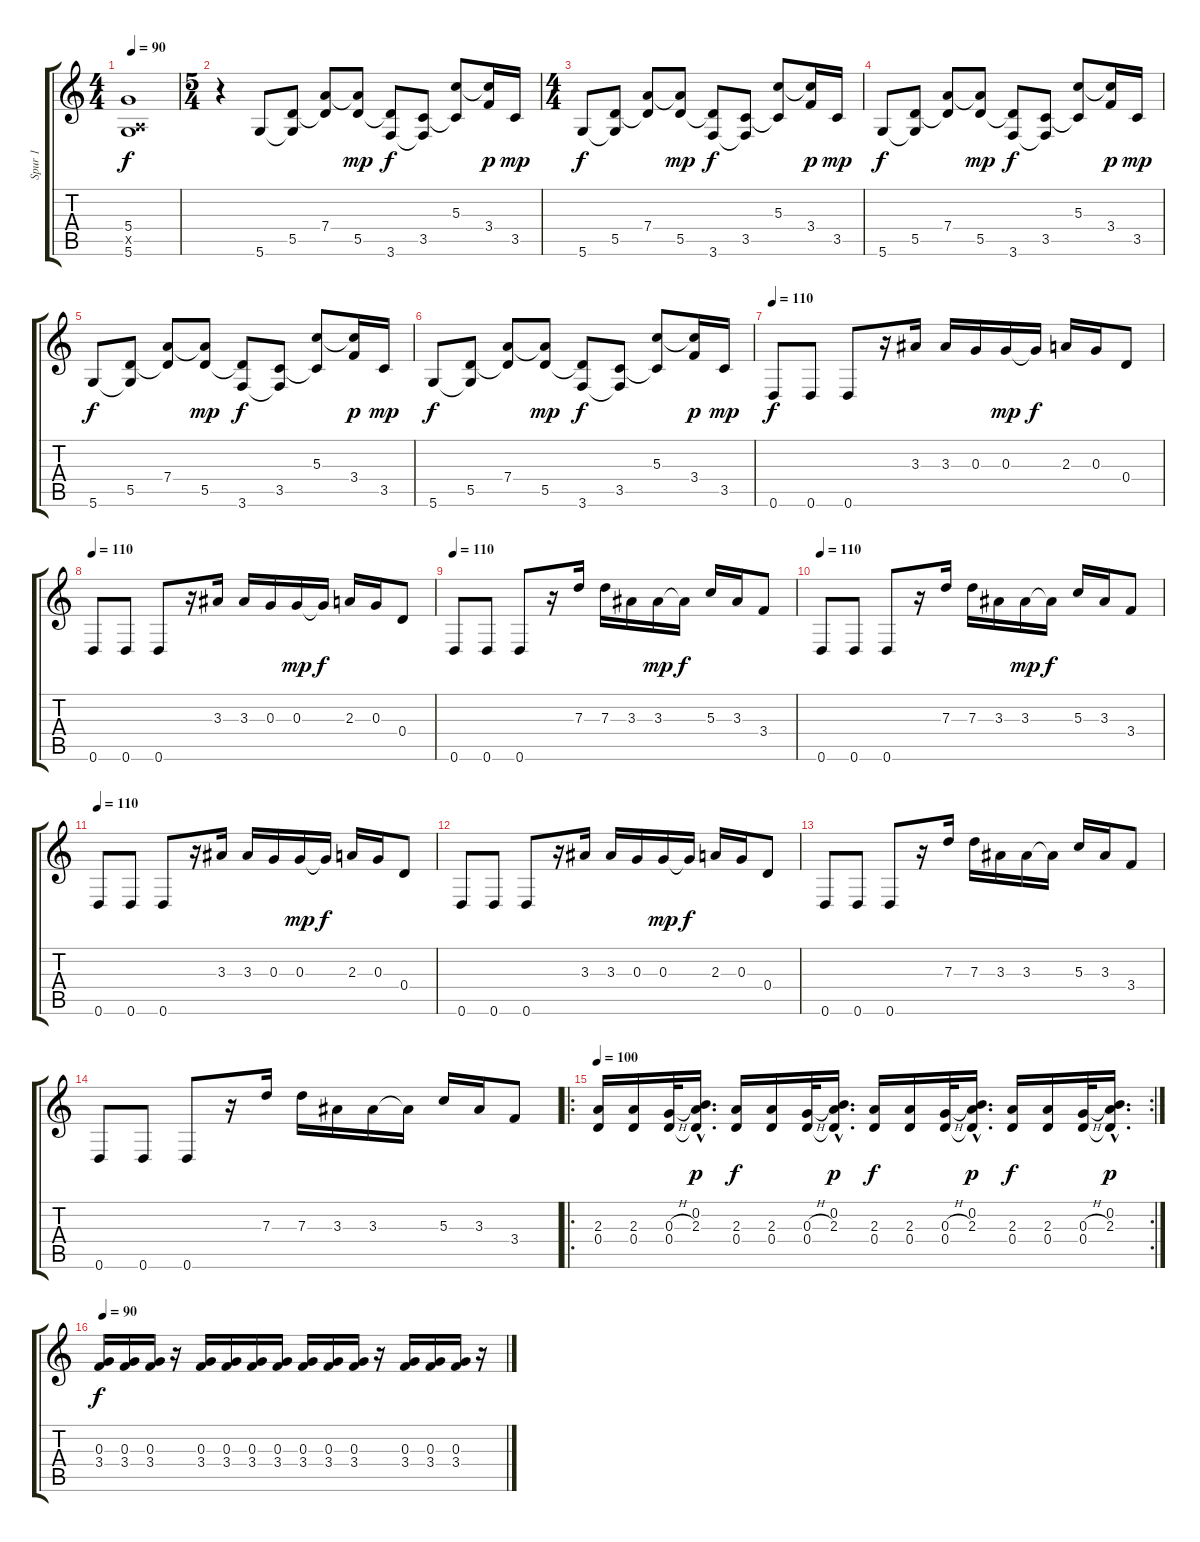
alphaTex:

\track ("Spur 1" "Spur 1") {instrument electricguitarclean}
\staff {score tabs}
\tuning (E4 B3 G3 D3 A2 D2) {hide}
\ts (4 4)
\tempo 90
\clef g2
\ks c
(5.4 0.5{x} 5.6).1{dy f instrument electricguitarclean} |
\ts (5 4)
r.4 5.6.8 (5.5 5.6{t}).8 (7.4 5.5{t}).8 (7.4{t} 5.5).8{dy mp} (5.5{t} 3.6).8{dy f} (3.5 3.6{t}).8 (5.3 3.5{t}).8 (5.3{t} 3.4).16{dy p} 3.5.16{dy mp} |
\ts (4 4)
5.6.8{dy f} (5.5 5.6{t}).8 (7.4 5.5{t}).8 (7.4{t} 5.5).8{dy mp} (5.5{t} 3.6).8{dy f} (3.5 3.6{t}).8 (5.3 3.5{t}).8 (5.3{t} 3.4).16{dy p} 3.5.16{dy mp} |
5.6.8{dy f} (5.5 5.6{t}).8 (7.4 5.5{t}).8 (7.4{t} 5.5).8{dy mp} (5.5{t} 3.6).8{dy f} (3.5 3.6{t}).8 (5.3 3.5{t}).8 (5.3{t} 3.4).16{dy p} 3.5.16{dy mp} |
5.6.8{dy f} (5.5 5.6{t}).8 (7.4 5.5{t}).8 (7.4{t} 5.5).8{dy mp} (5.5{t} 3.6).8{dy f} (3.5 3.6{t}).8 (5.3 3.5{t}).8 (5.3{t} 3.4).16{dy p} 3.5.16{dy mp} |
5.6.8{dy f} (5.5 5.6{t}).8 (7.4 5.5{t}).8 (7.4{t} 5.5).8{dy mp} (5.5{t} 3.6).8{dy f} (3.5 3.6{t}).8 (5.3 3.5{t}).8 (5.3{t} 3.4).16{dy p} 3.5.16{dy mp} |
\tempo 110
0.6.8{dy f volume 16 balance 16 instrument distortionguitar} 0.6.8 0.6.8 r.16 3.3.16 3.3.16 0.3.16 0.3.16{dy mp} 0.3{t}.16{dy f} 2.3.16 0.3.16 0.4.8 |
\tempo 110
0.6.8{volume 16 balance 16 instrument distortionguitar} 0.6.8 0.6.8 r.16 3.3.16 3.3.16 0.3.16 0.3.16{dy mp} 0.3{t}.16{dy f} 2.3.16 0.3.16 0.4.8 |
\tempo 110
0.6.8{volume 16 balance 0 instrument distortionguitar} 0.6.8 0.6.8 r.16 7.3.16 7.3.16 3.3.16 3.3.16{dy mp} 3.3{t}.16{dy f} 5.3.16 3.3.16 3.4.8 |
\tempo 110
0.6.8{volume 16 balance 0 instrument distortionguitar} 0.6.8 0.6.8 r.16 7.3.16 7.3.16 3.3.16 3.3.16{dy mp} 3.3{t}.16{dy f} 5.3.16 3.3.16 3.4.8 |
\tempo 110
0.6.8{volume 16 balance 8 instrument distortionguitar} 0.6.8 0.6.8 r.16 3.3.16 3.3.16 0.3.16 0.3.16{dy mp} 0.3{t}.16{dy f} 2.3.16 0.3.16 0.4.8 |
0.6.8{volume 16 instrument distortionguitar} 0.6.8 0.6.8 r.16 3.3.16 3.3.16 0.3.16 0.3.16{dy mp} 0.3{t}.16{dy f} 2.3.16 0.3.16 0.4.8 |
0.6.8{volume 16 instrument distortionguitar} 0.6.8 0.6.8 r.16 7.3.16 7.3.16 3.3.16 3.3.16 3.3{t}.16 5.3.16 3.3.16 3.4.8 |
0.6.8{volume 16 instrument distortionguitar} 0.6.8 0.6.8 r.16 7.3.16 7.3.16 3.3.16 3.3.16 3.3{t}.16 5.3.16 3.3.16 3.4.8 |
\ro
\rc 2
\tempo 100
(2.3 0.4).16{volume 16 instrument distortionguitar} (2.3 0.4).16 (0.3{h} 0.4).32 (0.2{hac} 2.3{hac} 0.4{hac t}).16{d dy p} (2.3 0.4).16{dy f} (2.3 0.4).16 (0.3{h} 0.4).32 (0.2{hac} 2.3{hac} 0.4{hac t}).16{d dy p} (2.3 0.4).16{dy f} (2.3 0.4).16 (0.3{h} 0.4).32 (0.2{hac} 2.3{hac} 0.4{hac t}).16{d dy p} (2.3 0.4).16{dy f} (2.3 0.4).16 (0.3{h} 0.4).32 (0.2{hac} 2.3{hac} 0.4{hac t}).16{d dy p} |
\tempo 90
(0.3 3.4).16{dy f volume 12 instrument electricguitarmuted} (0.3 3.4).16 (0.3 3.4).16 r.16 (0.3 3.4).16 (0.3 3.4).16 (0.3 3.4).16 (0.3 3.4).16 (0.3 3.4).16 (0.3 3.4).16 (0.3 3.4).16 r.16 (0.3 3.4).16 (0.3 3.4).16 (0.3 3.4).16 r.16
